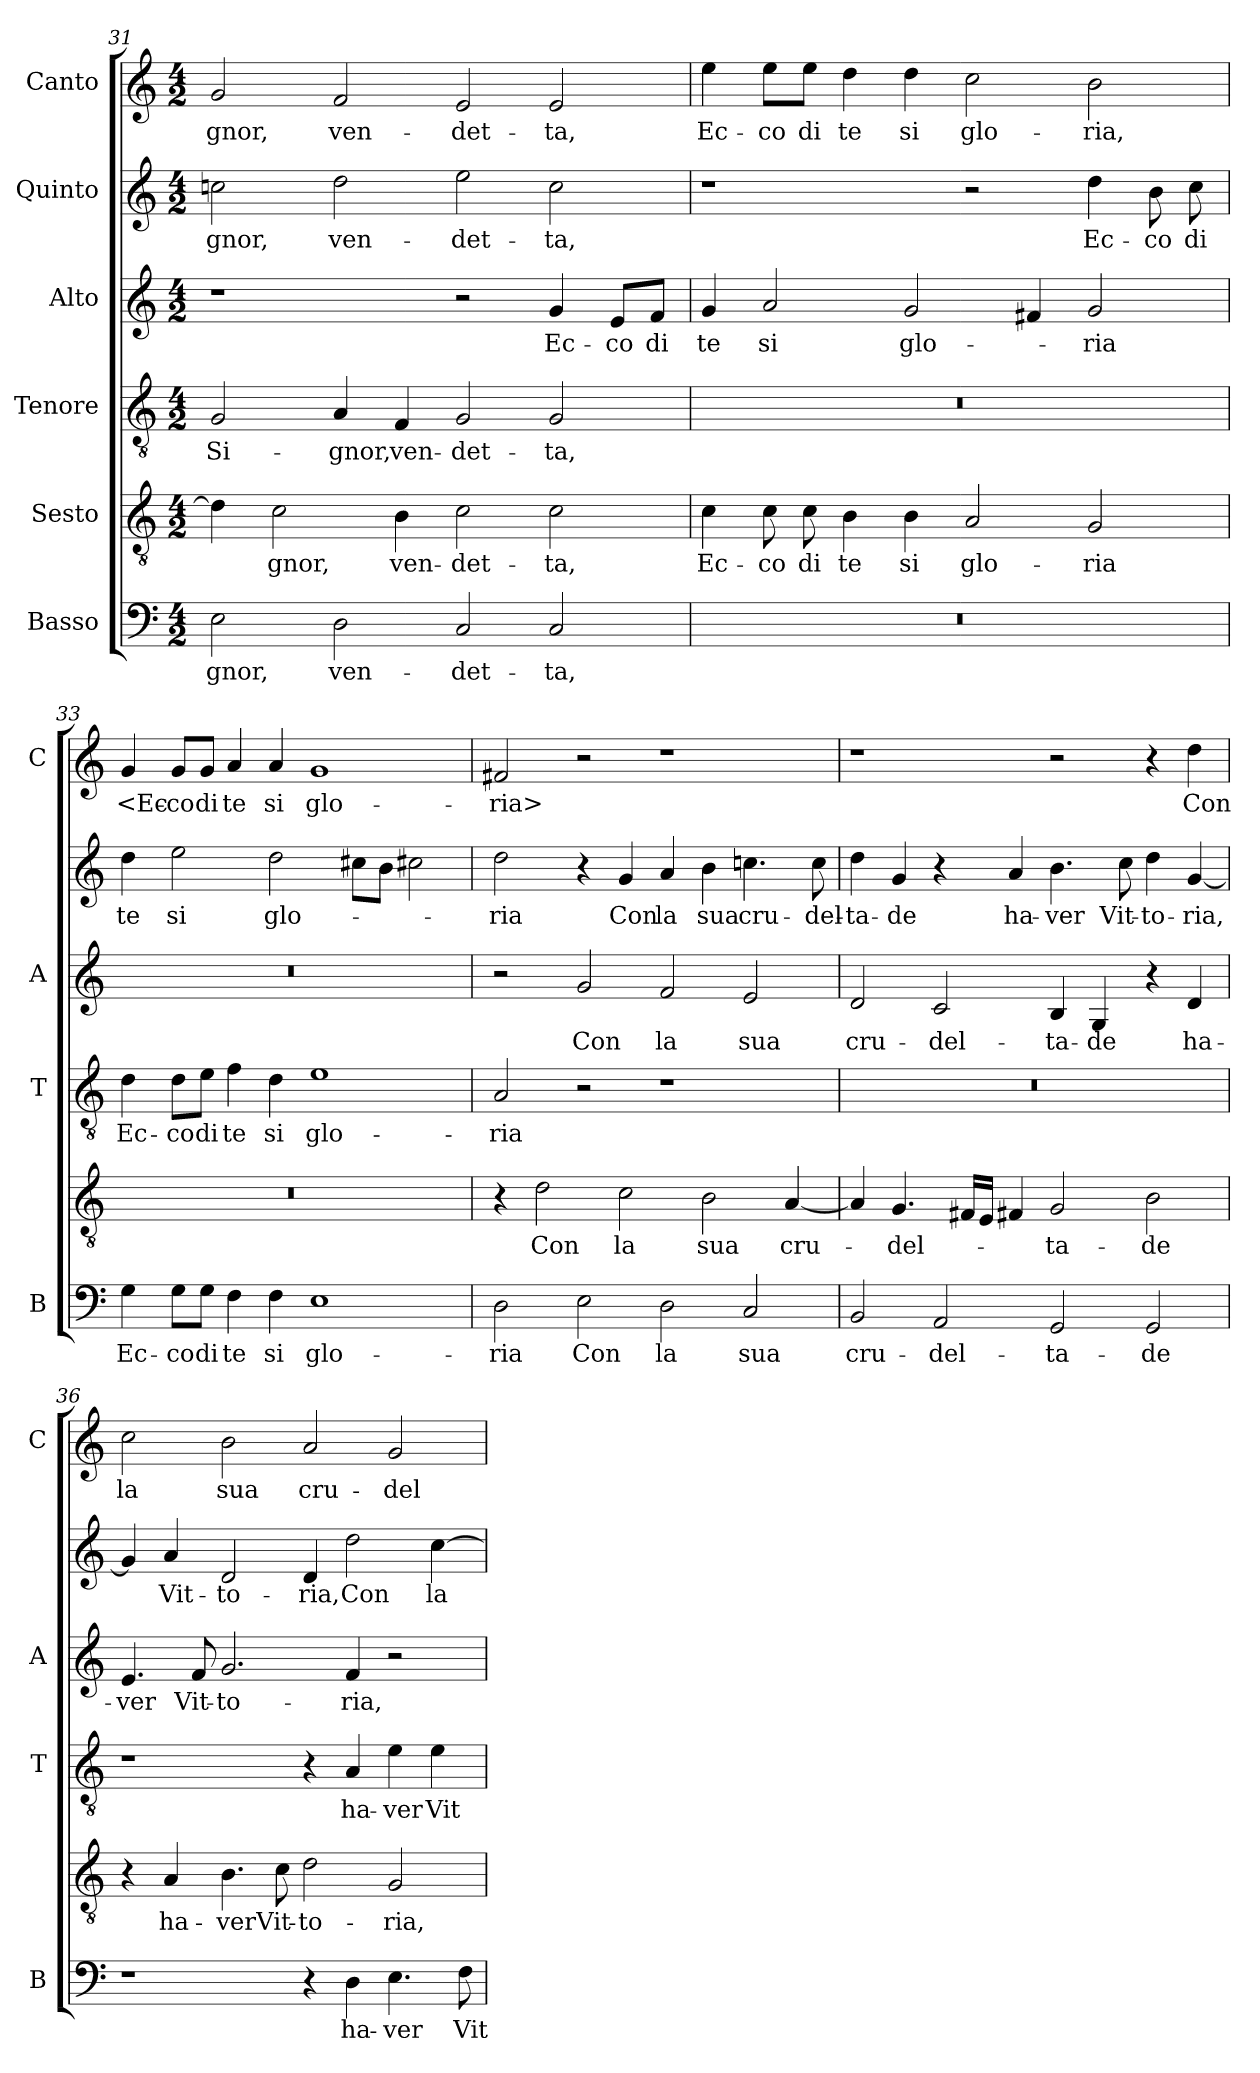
**kern	**text	**kern	**text	**kern	**text	**kern	**text	**kern	**text	**kern	**text
*part6	*part6	*part5	*part5	*part4	*part4	*part3	*part3	*part2	*part2	*part1	*part1
*staff6	*staff6	*staff5	*staff5	*staff4	*staff4	*staff3	*staff3	*staff2	*staff2	*staff1	*staff1
*I"Basso	*	*I"Sesto	*	*I"Tenore	*	*I"Alto	*	*I"Quinto	*	*I"Canto	*
*I'B	*	*	*	*I'T	*	*I'A	*	*	*	*I'C	*
*clefF4	*	*clefGv2	*	*clefGv2	*	*clefG2	*	*clefG2	*	*clefG2	*
*k[]	*	*k[]	*	*k[]	*	*k[]	*	*k[]	*	*k[]	*
*C:	*	*C:	*	*C:	*	*C:	*	*C:	*	*C:	*
*M4/2	*	*M4/2	*	*M4/2	*	*M4/2	*	*M4/2	*	*M4/2	*
=31	=31	=31	=31	=31	=31	=31	=31	=31	=31	=31	=31
2E	-gnor,	4d]	.	2G	Si-	1r	.	2ccn	-gnor,	2g	-gnor,
.	.	2c	-gnor,	.	.	.	.	.	.	.	.
2D	ven-	.	.	4A	-gnor,	.	.	2dd	ven-	2f	ven-
.	.	4B	ven-	4F	ven-	.	.	.	.	.	.
2C	-det-	2c	-det-	2G	-det-	2r	.	2ee	-det-	2e	-det-
2C	-ta,	2c	-ta,	2G	-ta,	4g	Ec-	2cc	-ta,	2e	-ta,
.	.	.	.	.	.	8e/L	-co	.	.	.	.
.	.	.	.	.	.	8f/J	di	.	.	.	.
=32	=32	=32	=32	=32	=32	=32	=32	=32	=32	=32	=32
0r	.	4c	Ec-	0r	.	4g	te	1r	.	4ee	Ec-
.	.	8c	-co	.	.	2a	si	.	.	8ee\L	-co
.	.	8c	di	.	.	.	.	.	.	8ee\J	di
.	.	4B	te	.	.	.	.	.	.	4dd	te
.	.	4B	si	.	.	2g	glo-	.	.	4dd	si
.	.	2A	glo-	.	.	.	.	2r	.	2cc	glo-
.	.	.	.	.	.	4f#X	.	.	.	.	.
.	.	2G	-ria	.	.	2g	-ria	4dd	Ec-	2b	-ria,
.	.	.	.	.	.	.	.	8b	-co	.	.
.	.	.	.	.	.	.	.	8cc	di	.	.
=33	=33	=33	=33	=33	=33	=33	=33	=33	=33	=33	=33
4G	Ec-	0r	.	4d	Ec-	0r	.	4dd	te	4g	<Ec-
8G\L	-co	.	.	8d\L	-co	.	.	2ee	si	8g/L	-co
8G\J	di	.	.	8e\J	di	.	.	.	.	8g/J	di
4F	te	.	.	4f	te	.	.	.	.	4a	te
4F	si	.	.	4d	si	.	.	2dd	glo-	4a	si
1E	glo-	.	.	1e	glo-	.	.	.	.	1g	glo-
.	.	.	.	.	.	.	.	8cc#XL	.	.	.
.	.	.	.	.	.	.	.	8bJ	.	.	.
.	.	.	.	.	.	.	.	2cc#X	.	.	.
=34	=34	=34	=34	=34	=34	=34	=34	=34	=34	=34	=34
2D	-ria	4r	.	2A	-ria	2r	.	2dd	-ria	2f#X	-ria>
.	.	2d	Con	.	.	.	.	.	.	.	.
2E	Con	.	.	2r	.	2g	Con	4r	.	2r	.
.	.	2c	la	.	.	.	.	4g	Con	.	.
2D	la	.	.	1r	.	2f	la	4a	la	1r	.
.	.	2B	sua	.	.	.	.	4b	sua	.	.
2C	sua	.	.	.	.	2e	sua	4.ccn	cru-	.	.
.	.	[4A	cru-	.	.	.	.	.	.	.	.
.	.	.	.	.	.	.	.	8cc	-del-	.	.
=35	=35	=35	=35	=35	=35	=35	=35	=35	=35	=35	=35
2BB	cru-	4A]	.	0r	.	2d	cru-	4dd	-ta-	1r	.
.	.	4.G	-del-	.	.	.	.	4g	-de	.	.
2AA	-del-	.	.	.	.	2c	-del-	4r	.	.	.
.	.	16F#XLL	.	.	.	.	.	.	.	.	.
.	.	16EJJ	.	.	.	.	.	.	.	.	.
.	.	4F#X	.	.	.	.	.	4a	ha-	.	.
2GG	-ta-	2G	-ta-	.	.	4B	-ta-	4.b	-ver	2r	.
.	.	.	.	.	.	4G	-de	.	.	.	.
.	.	.	.	.	.	.	.	8cc	Vit-	.	.
2GG	-de	2B	-de	.	.	4r	.	4dd	-to-	4r	.
.	.	.	.	.	.	4d	ha-	[4g	-ria,	4dd	Con
=36	=36	=36	=36	=36	=36	=36	=36	=36	=36	=36	=36
1r	.	4r	.	1r	.	4.e	-ver	4g]	.	2cc	la
.	.	4A	ha-	.	.	.	.	4a	Vit-	.	.
.	.	.	.	.	.	8f	Vit-	.	.	.	.
.	.	4.B	-ver	.	.	2.g	-to-	2d	-to-	2b	sua
.	.	8c	Vit-	.	.	.	.	.	.	.	.
4r	.	2d	-to-	4r	.	.	.	4d	-ria,	2a	cru-
4D	ha-	.	.	4A	ha-	4f	-ria,	2dd	Con	.	.
4.E	-ver	2G	-ria,	4e	-ver	2r	.	.	.	2g	-del-
.	.	.	.	4e	Vit-	.	.	[4cc	la	.	.
8F	Vit-	.	.	.	.	.	.	.	.	.	.
=	=	=	=	=	=	=	=	=	=	=	=
*-	*-	*-	*-	*-	*-	*-	*-	*-	*-	*-	*-
